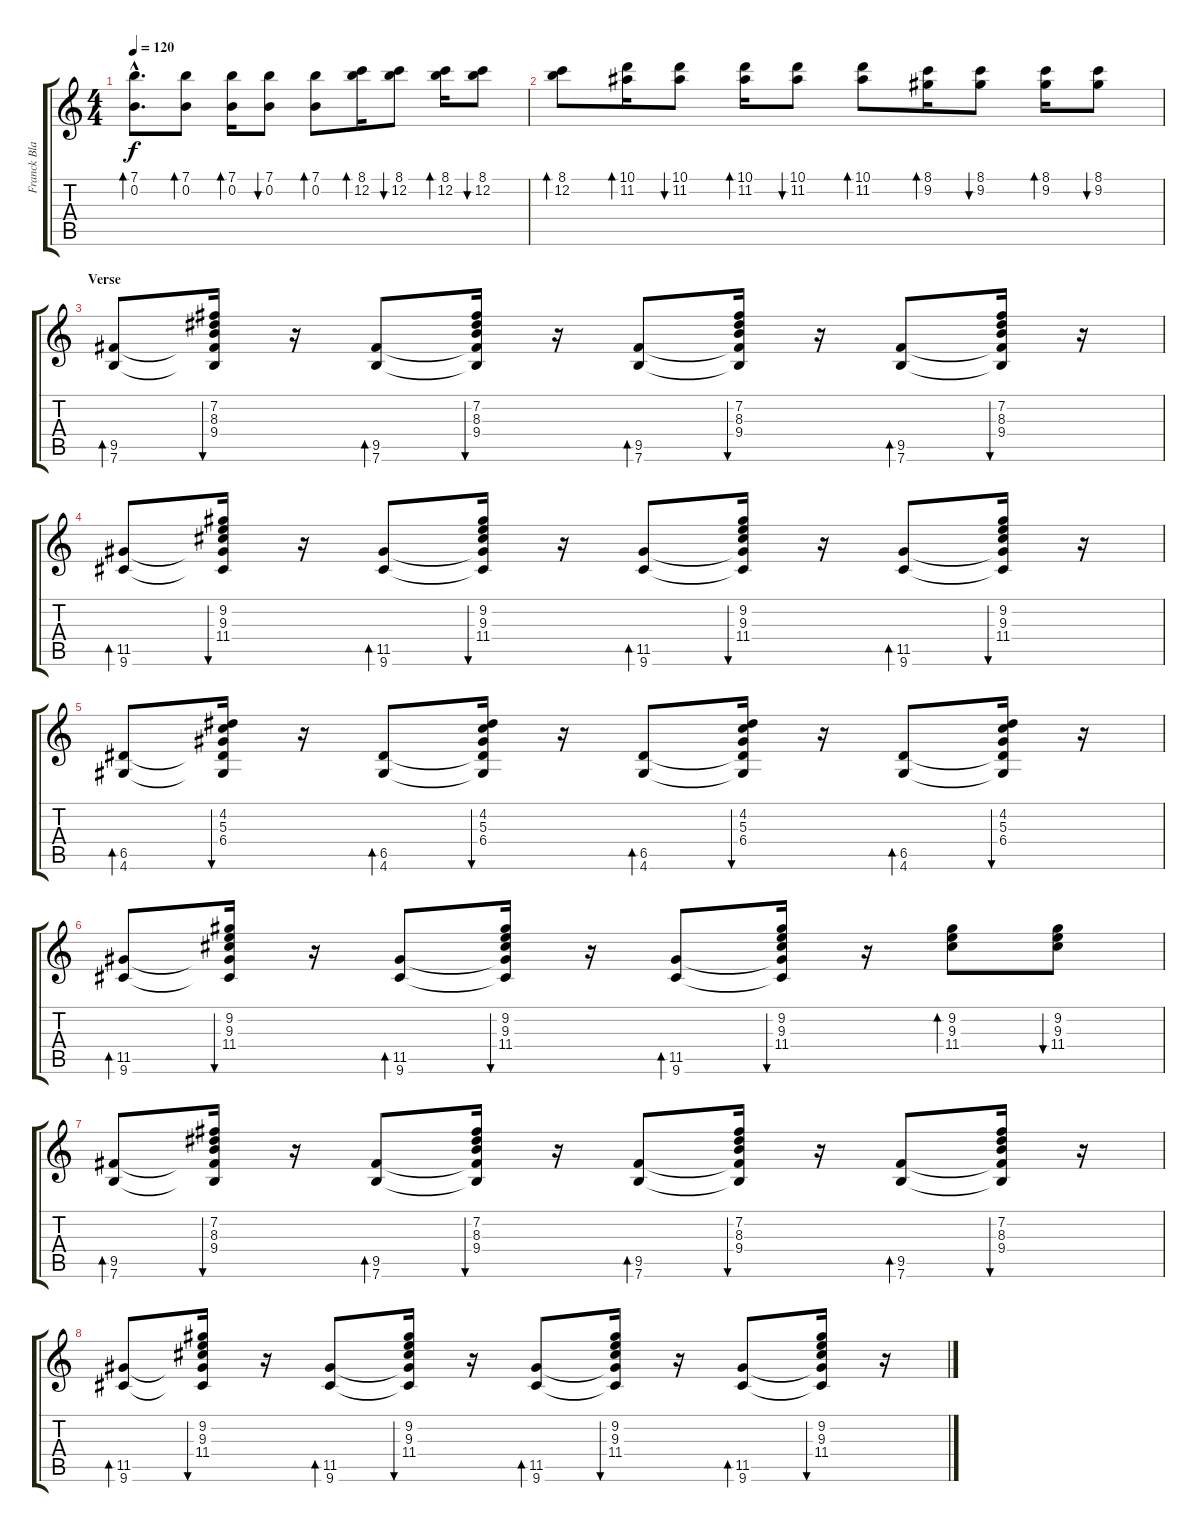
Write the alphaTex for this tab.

\track ("Franck Black" "Franck Bla") {instrument acousticguitarsteel}
\staff {score tabs}
\tuning (E4 B3 G3 D3 A2 E2) {hide}
\ts (4 4)
\section ("" "")
\tempo 120
\clef g2
\ks c
(7.1{hac} 0.2{hac}).8{d bd 60 dy f} (7.1 0.2).8{bd 60} (7.1 0.2).16{bd 60} (7.1 0.2).8{bu 60} (7.1 0.2).8{bd 60} (8.1 12.2).16{bd 60} (8.1 12.2).8{bu 60} (8.1 12.2).16{bd 60} (8.1 12.2).8{bu 60} |
(8.1 12.2).8{bd 60} (10.1 11.2).16{bd 60} (10.1 11.2).8{bu 60} (10.1 11.2).16{bd 60} (10.1 11.2).8{bu 60} (10.1 11.2).8{bd 60} (8.1 9.2).16{bd 60} (8.1 9.2).8{bu 60} (8.1 9.2).16{bd 60} (8.1 9.2).8{bu 60} |
\section ("" "Verse")
(9.5 7.6).8{bd 60} (7.2 8.3 9.4 9.5{t} 7.6{t}).16{bu 60} r.16 (9.5 7.6).8{bd 60} (7.2 8.3 9.4 9.5{t} 7.6{t}).16{bu 60} r.16 (9.5 7.6).8{bd 60} (7.2 8.3 9.4 9.5{t} 7.6{t}).16{bu 60} r.16 (9.5 7.6).8{bd 60} (7.2 8.3 9.4 9.5{t} 7.6{t}).16{bu 60} r.16 |
(11.5 9.6).8{bd 60} (9.2 9.3 11.4 11.5{t} 9.6{t}).16{bu 60} r.16 (11.5 9.6).8{bd 60} (9.2 9.3 11.4 11.5{t} 9.6{t}).16{bu 60} r.16 (11.5 9.6).8{bd 60} (9.2 9.3 11.4 11.5{t} 9.6{t}).16{bu 60} r.16 (11.5 9.6).8{bd 60} (9.2 9.3 11.4 11.5{t} 9.6{t}).16{bu 60} r.16 |
(6.5 4.6).8{bd 60} (4.2 5.3 6.4 6.5{t} 4.6{t}).16{bu 60} r.16 (6.5 4.6).8{bd 60} (4.2 5.3 6.4 6.5{t} 4.6{t}).16{bu 60} r.16 (6.5 4.6).8{bd 60} (4.2 5.3 6.4 6.5{t} 4.6{t}).16{bu 60} r.16 (6.5 4.6).8{bd 60} (4.2 5.3 6.4 6.5{t} 4.6{t}).16{bu 60} r.16 |
(11.5 9.6).8{bd 60} (9.2 9.3 11.4 11.5{t} 9.6{t}).16{bu 60} r.16 (11.5 9.6).8{bd 60} (9.2 9.3 11.4 11.5{t} 9.6{t}).16{bu 60} r.16 (11.5 9.6).8{bd 60} (9.2 9.3 11.4 11.5{t} 9.6{t}).16{bu 60} r.16 (9.2 9.3 11.4).8{bd 60} (9.2 9.3 11.4).8{bu 60} |
(9.5 7.6).8{bd 60} (7.2 8.3 9.4 9.5{t} 7.6{t}).16{bu 60} r.16 (9.5 7.6).8{bd 60} (7.2 8.3 9.4 9.5{t} 7.6{t}).16{bu 60} r.16 (9.5 7.6).8{bd 60} (7.2 8.3 9.4 9.5{t} 7.6{t}).16{bu 60} r.16 (9.5 7.6).8{bd 60} (7.2 8.3 9.4 9.5{t} 7.6{t}).16{bu 60} r.16 |
(11.5 9.6).8{bd 60} (9.2 9.3 11.4 11.5{t} 9.6{t}).16{bu 60} r.16 (11.5 9.6).8{bd 60} (9.2 9.3 11.4 11.5{t} 9.6{t}).16{bu 60} r.16 (11.5 9.6).8{bd 60} (9.2 9.3 11.4 11.5{t} 9.6{t}).16{bu 60} r.16 (11.5 9.6).8{bd 60} (9.2 9.3 11.4 11.5{t} 9.6{t}).16{bu 60} r.16
